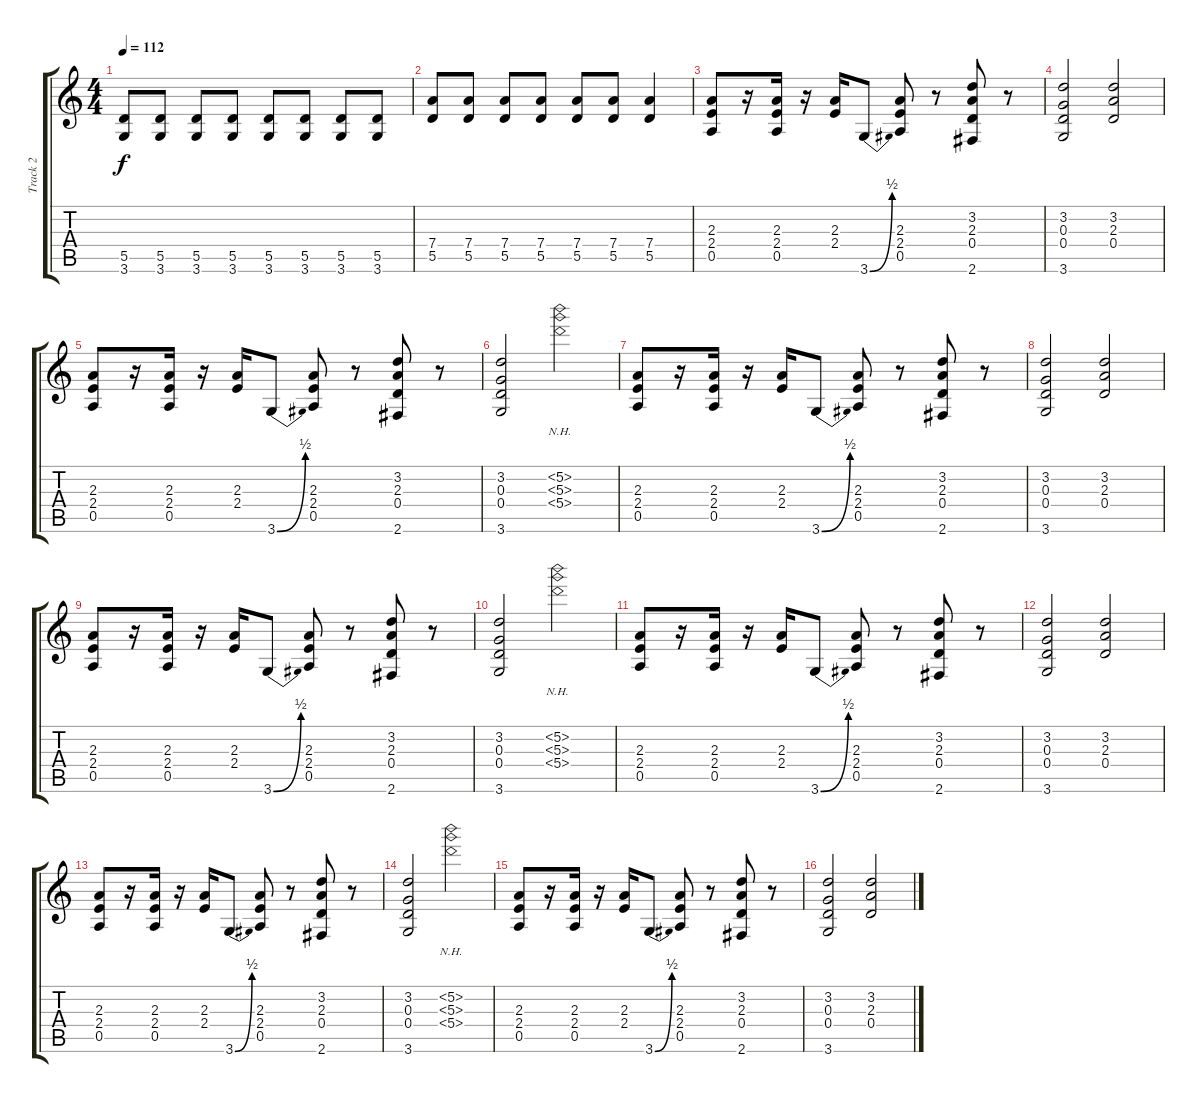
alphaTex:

\track ("Track 2" "Track 2") {instrument distortionguitar}
\staff {score tabs}
\tuning (E4 B3 G3 D3 A2 E2) {hide}
\ts (4 4)
\tempo 112
\clef g2
\ks c
(5.5 3.6).8{dy f} (5.5 3.6).8 (5.5 3.6).8 (5.5 3.6).8 (5.5 3.6).8 (5.5 3.6).8 (5.5 3.6).8 (5.5 3.6).8 |
(7.4 5.5).8 (7.4 5.5).8 (7.4 5.5).8 (7.4 5.5).8 (7.4 5.5).8 (7.4 5.5).8 (7.4 5.5).4 |
(2.3 2.4 0.5).8 r.16 (2.3 2.4 0.5).16 r.16 (2.3 2.4).16 3.6{be (bend 0 0 60 2)}.8 (2.3 2.4 0.5).8 r.8 (3.2 2.3 0.4 2.6).8 r.8 |
(3.2 0.3 0.4 3.6).2 (3.2 2.3 0.4).2 |
(2.3 2.4 0.5).8 r.16 (2.3 2.4 0.5).16 r.16 (2.3 2.4).16 3.6{be (bend 0 0 60 2)}.8 (2.3 2.4 0.5).8 r.8 (3.2 2.3 0.4 2.6).8 r.8 |
(3.2 0.3 0.4 3.6).2 (5.2{nh} 5.3{nh} 5.4{nh}).2 |
(2.3 2.4 0.5).8 r.16 (2.3 2.4 0.5).16 r.16 (2.3 2.4).16 3.6{be (bend 0 0 60 2)}.8 (2.3 2.4 0.5).8 r.8 (3.2 2.3 0.4 2.6).8 r.8 |
(3.2 0.3 0.4 3.6).2 (3.2 2.3 0.4).2 |
(2.3 2.4 0.5).8 r.16 (2.3 2.4 0.5).16 r.16 (2.3 2.4).16 3.6{be (bend 0 0 60 2)}.8 (2.3 2.4 0.5).8 r.8 (3.2 2.3 0.4 2.6).8 r.8 |
(3.2 0.3 0.4 3.6).2 (5.2{nh} 5.3{nh} 5.4{nh}).2 |
(2.3 2.4 0.5).8 r.16 (2.3 2.4 0.5).16 r.16 (2.3 2.4).16 3.6{be (bend 0 0 60 2)}.8 (2.3 2.4 0.5).8 r.8 (3.2 2.3 0.4 2.6).8 r.8 |
(3.2 0.3 0.4 3.6).2 (3.2 2.3 0.4).2 |
(2.3 2.4 0.5).8 r.16 (2.3 2.4 0.5).16 r.16 (2.3 2.4).16 3.6{be (bend 0 0 60 2)}.8 (2.3 2.4 0.5).8 r.8 (3.2 2.3 0.4 2.6).8 r.8 |
(3.2 0.3 0.4 3.6).2 (5.2{nh} 5.3{nh} 5.4{nh}).2 |
(2.3 2.4 0.5).8 r.16 (2.3 2.4 0.5).16 r.16 (2.3 2.4).16 3.6{be (bend 0 0 60 2)}.8 (2.3 2.4 0.5).8 r.8 (3.2 2.3 0.4 2.6).8 r.8 |
(3.2 0.3 0.4 3.6).2 (3.2 2.3 0.4).2
